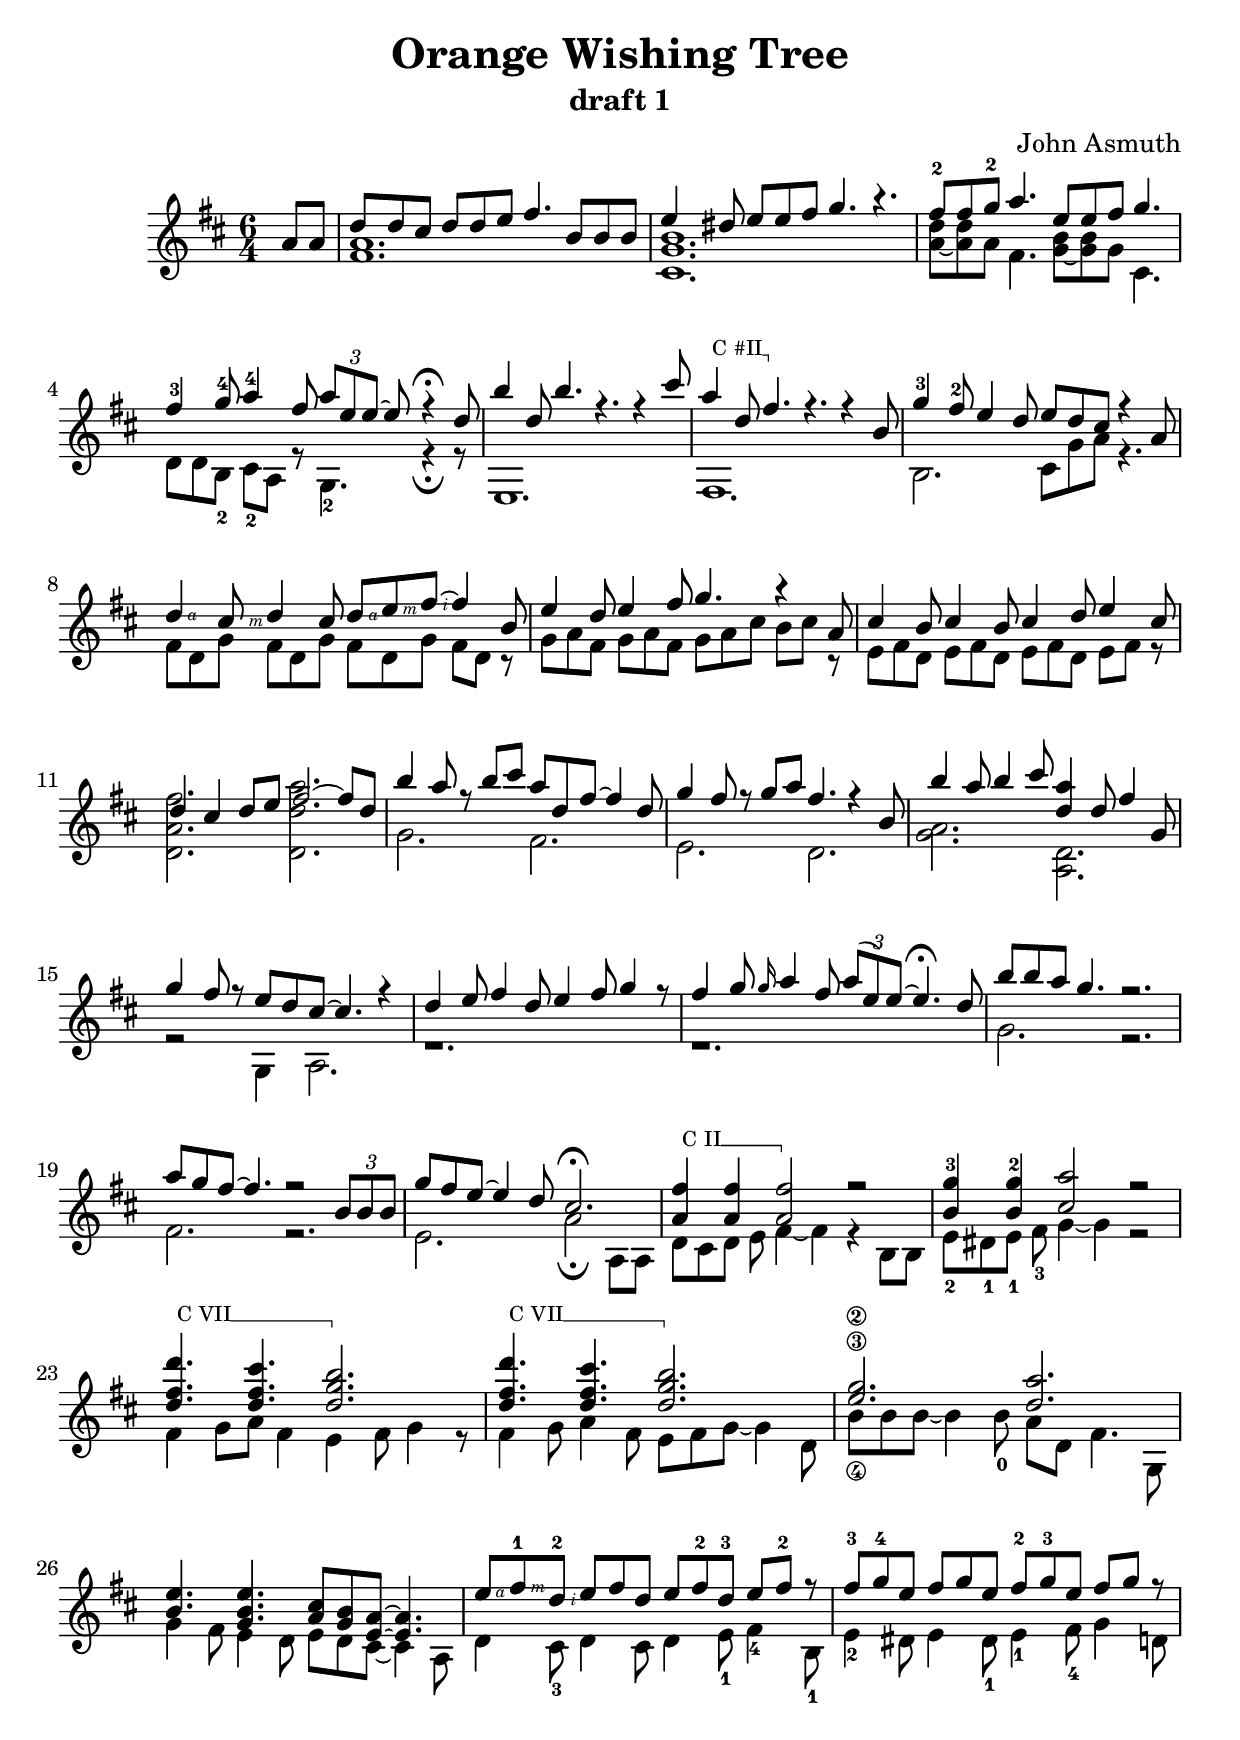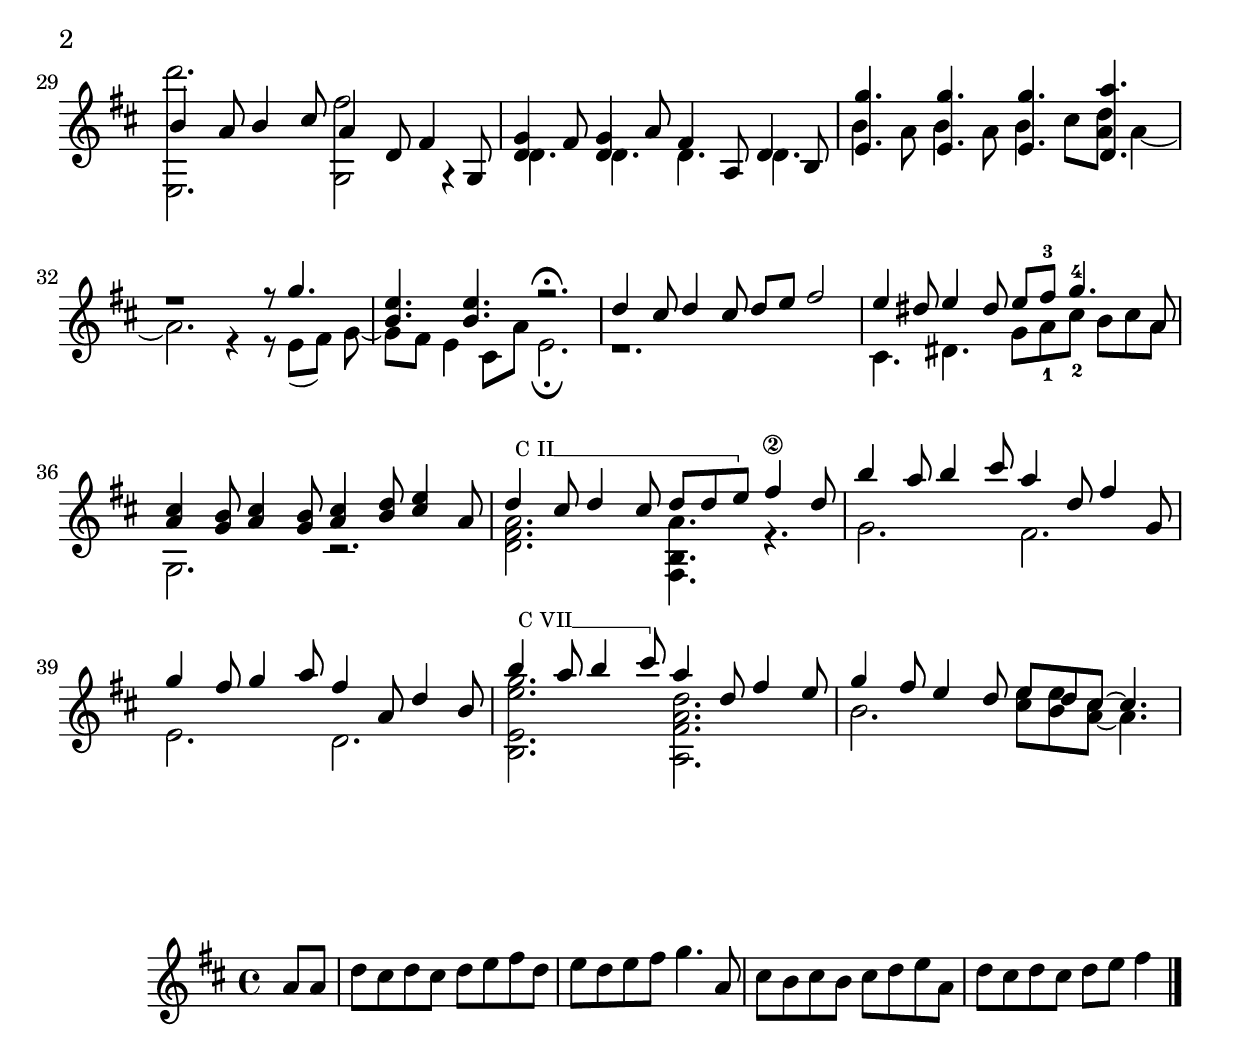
\version "2.18.2"
\header {
  title = "Orange Wishing Tree"
  subtitle = "draft 1"
  composer = "John Asmuth"
}

\include "bbarred.ly"
#(define RH rightHandFinger)

#(set-global-staff-size 23)
 <<
  \relative d'' {
    \partial 4
    \time 6/4
    \key d \major
  
    a8 a |
    <<
      \new Voice = "melody"
      { \voiceOne 
        d[ d cis] d[ d e] fis4. b,8 b b |
        e4 dis8 e[ e fis] g4. r |
      }
      \new Voice { \voiceTwo
        <fis, a>1. |
        <b g cis,>1. |
      }
    >>
    <<
      { \voiceOne 
        fis'8-2 fis g-2 a4. e8 e fis g4. |
        fis4-3 g8-4 a4-4 fis8 \tuplet 3/2 { a[ e e~] } e r4 \fermata d8 |
      }
      \new Voice { \voiceTwo
        <d a~>8 <d a> a fis4. <b g~>8 <b g> g cis,4. |
        d8[ d b-2] cis-2 a r g4.-2 r4 \fermata r8 |
      }
    >>
    <<
      { \voiceOne 
        b''4 d,8 b'4. r4. r4 cis8 |
        \fbarre "#II" {a4 d,8 fis4.} r4. r4 b,8 |
      }
      \new Voice { \voiceTwo
        e,,1. |
        fis1. |
      }
    >>
    \oneVoice
    <<
      { \voiceOne 
        g''4-3 fis8-2 e4 d8 e8 d8 cis8 r4 a8  |
      }
      \new Voice { \voiceTwo
        b,2. cis8 g' a r4. |
      }
    >>
    <<
      { \voiceOne 
        d4\RH#4 cis8\RH#3 d4 cis8 d\RH#4 e\RH#3 fis~\RH#2 fis4 b,8 |
        e4 d8 e4 fis8 g4. r4 a,8 |
      }
      \new Voice { \voiceTwo
        fis8[ d g] fis[ d g] fis[ d g] fis[ d] r |
        g[ a fis] g[ a fis] g[ a cis] b[ cis] r |
      }
    >>
    <<
      { \voiceOne 
        cis4 b8 cis4 b8 cis4 d8 e4 cis8 |
        d4 cis d8[ e ] fis2~ fis8 d8 |
      }
      \new Voice { \voiceTwo
        e,8[ fis d] e8[ fis d] e8[ fis d] e8[ fis] r |
        <fis' a, d,>2. <a d, d,> |
      }
    >>
    <<
      { \voiceOne 
        b4 a8 r8 b cis a d, fis~ fis4 d8 |
        g4 fis8 r g a fis4. r4 b,8 |
      }
      \new Voice { \voiceTwo
        g2. fis |
        e d |
      }
    >>
    <<
      { \voiceOne 
        b''4 a8 b4 cis8 <a d,>4 d,8 fis4 g,8 |
        g'4 fis8 r e[ d cis~] cis4. r4 |
      }
      \new Voice { \voiceTwo
        <a g>2. <d, a> |
        r2 g,4 a2. |
      }
    >>
    <<
      { \voiceOne 
        d'4 e8 fis4 d8 e4 fis8 g4 r8 |
        fis4 g8 \grace g16 \glissando a4 fis8 \tuplet 3/2 {a (e) e~} e4. \fermata d8 |
      }
      \new Voice { \voiceTwo
        r1. r
      }
    >>
    \oneVoice 
    <<
      { \voiceOne 
        b'8[ b a] g4. r2. |
        a8[ g fis~] fis4.  r2 \tuplet 3/2 { b,8[ b b] } |
      }
      \new Voice { \voiceTwo
        g2. r |
        fis2. r |
      }
    >>
    <<
      { \voiceOne 
        g'8[ fis e~] e4 d8  cis2. \fermata |
      }
      \new Voice { \voiceTwo
        e,2. a2 \fermata a,8 a |
      }
    >>
    <<
      { \voiceOne 
        \fbarre #"II" { <a' fis'>4 <a fis'>4 <a fis'>2 } r2 |
        <b g'-3>4 <b g'-2>4 <cis a'>2 r2 |
      }
      \new Voice { \voiceTwo
        d,8[ cis d] e fis4~ fis4 r b,8 b |
        e-2[ dis-1 e-1] fis-3 g4~ g r2 |
      }
    >>
    <<
      { \voiceOne
        \fbarre #"VII" { <d'' fis, d>4. <cis fis, d> <b g d>2. } |
        \fbarre #"VII" { <d fis, d>4. <cis fis, d> <b g d>2. } |
      }
      \new Voice { \voiceTwo
        fis,4 g8 a8 fis4 e4 fis8 g4 r8 |
        fis4 g8 a4 fis8 e8[ fis8 g8~] g4 d8 |
      }
    >>
    <<
      { \voiceOne
        \set stringNumberOrientations = #'(up)
        <e'\3 g\2>2. <d a'> |
        <b e>4. <g b e> <a cis>8 <g b> <e a>~ <e a>4. |
      }
      \new Voice { \voiceTwo
        \set stringNumberOrientations = #'(down)
        b'8\4[ b b~] b4 b8-0 a d, fis4. g,8 |
        g'4 fis8 e4 d8 e[ d cis~] cis4 a8 |
      }
    >>
    <<
      { \voiceOne
        e''8\RH #4 [ fis-1 \RH #3 d-2] \RH #2 e[ fis d] e[ fis-2 d-3] e[ fis-2] r |
        fis8-3[ g-4 e] fis[ g e] fis-2[ g-3 e] fis[ g] r |
      }
      \new Voice { \voiceTwo
        d,4 cis8-3 d4 cis8 d4 e8-1 fis4-4 b,8-1 |
        e4-2 dis8 e4 dis8-1 e4-1 fis8-4 g4 d8 |
      }
    >>
    <<
      { \voiceTwo 
        <d'' e,,,>2.  <fis, g,,>2 r4 |
        d,4. d d d |
      }
      \new Voice { \voiceOne
        b'4 a8 b4 cis8 a4 d,8 fis4 g,8  |
        <g' d>4 fis8 <g d>4 a8 fis4 a,8 d4 b8 |
      }
    >>
    <<
      { \voiceOne
        <g'' e,>4. <g e,> <g e,> <a d,,> |
        r1 r8 g4. |
        <b, e>4. <b e> r2. \fermata |
      }
      \new Voice { \voiceTwo
        b4 a8 b4 a8 b4 cis8 <d a>8 a4~ |
        a2. r4 r8 e8[(fis)] g~  |
        g8 fis8 e4 cis8a'8 e2. \fermata |
      }
    >>
    <<
      { \voiceOne 
        d'4 cis8 d4 cis8 d e fis2 |
        e4 dis8 e4 dis8 e fis-3 g4.-4 a,8 |
      }
      \new Voice { \voiceTwo
        r1. |
        cis,4. dis4. g8[ a-1 cis-2] b[ cis a] |
      }
    >>
    <<
      { \voiceOne 
        <cis a>4 <b g>8 <cis a>4 <b g>8 <cis a>4 <d b>8 <e cis>4 a,8 |
        \fbarre #"II" { d4 cis8 d4 cis8 d8 d e } fis4\2 d8 |
      }
      \new Voice { \voiceTwo
        g,,2. r |
        <d' fis a>2. <fis, b a'>4. r4. |
      }
    >>
    <<
      { \voiceOne 
        b''4 a8 b4 cis8 a4 d,8 fis4 g,8 |
        g'4 fis8 g4 a8 fis4 a,8 d4 b8 |
      }
      \new Voice { \voiceTwo
        g2. fis |
        e d |
      }
    >>
    <<
      { \voiceOne 
        \fbarre #"VII" { b''4 a8 b4 cis8 } a4 d,8 fis4 e8 |
        g4 fis8 e4 d8 e[ d cis~] cis4. |
      }
      \new Voice { \voiceTwo
        <e, b e' g>2. <a, fis' a d> |
        b' <cis e>8 <b e> <a~ cis> a4. |
      }
    >>
  }
>>
{
  \time 4/4
  \key d \major
  \partial 4
  a'8 a' |
  d''8 cis'' d'' cis'' d'' e'' fis'' d'' |
  e'' d'' e'' fis'' g''4. a'8 |
  cis''8 b' cis'' b' cis'' d'' e'' a' |
  d'' cis'' d'' cis'' d'' e'' fis''4
  \bar "|."
}